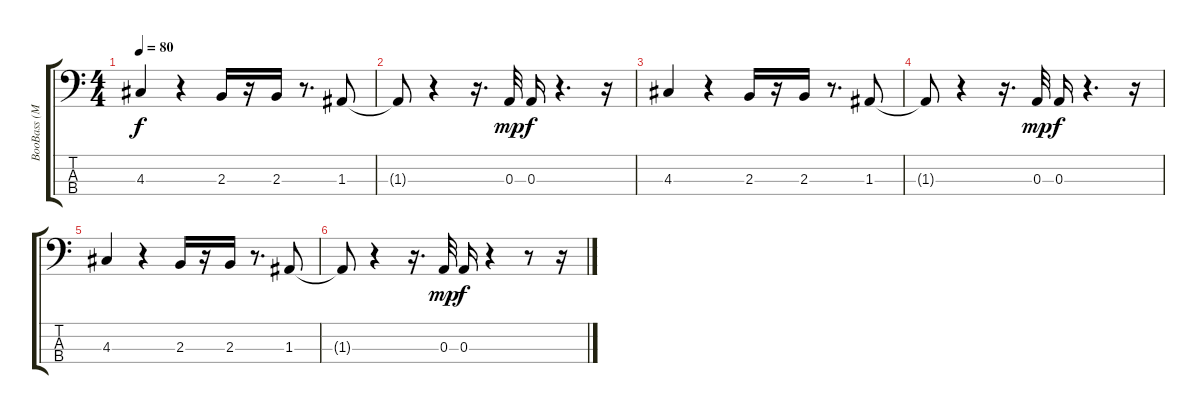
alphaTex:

\track ("BooBass (MIDI)" "BooBass (M") {instrument acousticbass}
\staff {score tabs}
\tuning (G2 D2 A1 E1) {hide}
\ts (4 4)
\tempo 80
\clef f4
\ks c
4.3.4{dy f} r.4 2.3.16 r.16 2.3.16 r.8{d} 1.3.8 |
1.3{t}.8 r.4 r.16{d} 0.3.32{dy mp} 0.3.16{dy f} r.4{d} r.16 |
4.3.4 r.4 2.3.16 r.16 2.3.16 r.8{d} 1.3.8 |
1.3{t}.8 r.4 r.16{d} 0.3.32{dy mp} 0.3.16{dy f} r.4{d} r.16 |
4.3.4 r.4 2.3.16 r.16 2.3.16 r.8{d} 1.3.8 |
1.3{t}.8 r.4 r.16{d} 0.3.32{dy mp} 0.3.16{dy f} r.4 r.8 r.16
